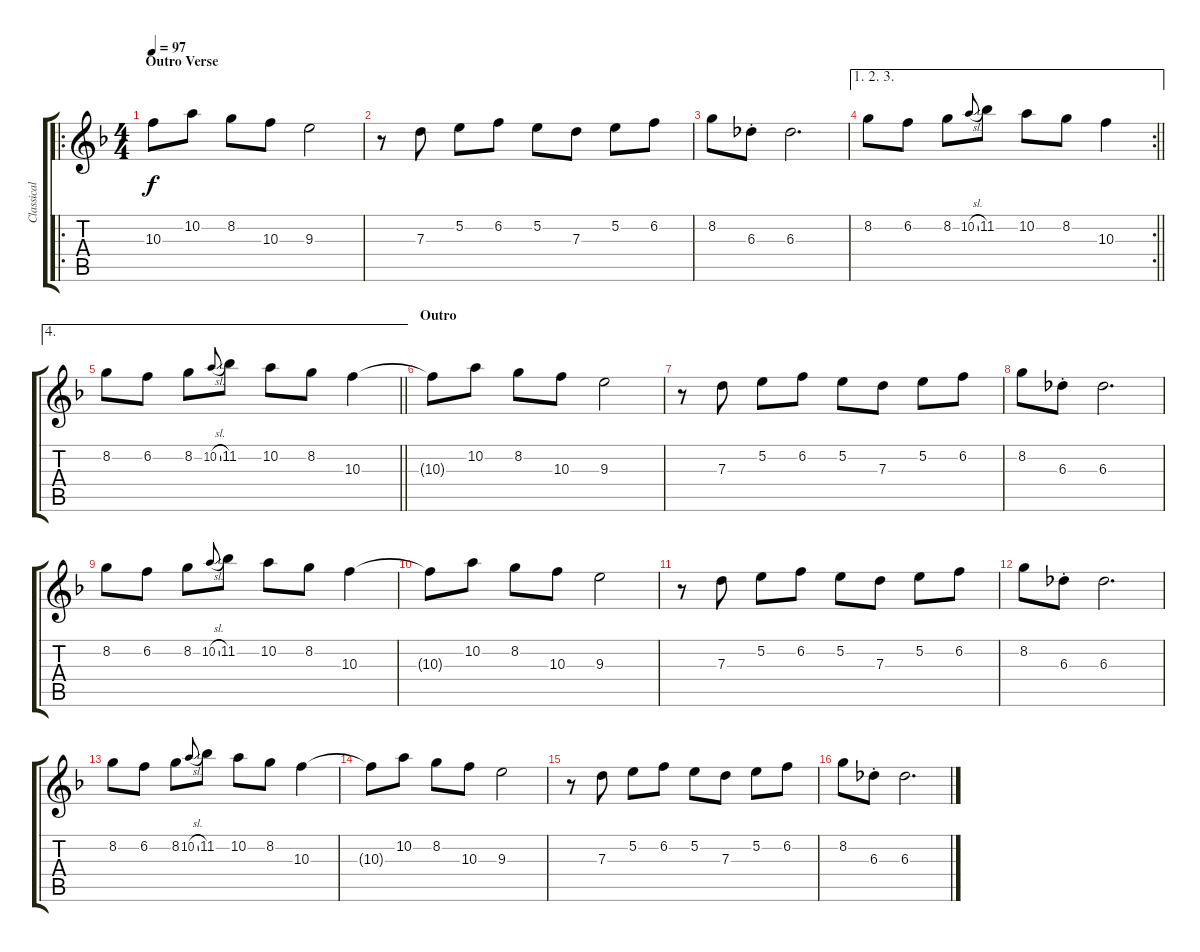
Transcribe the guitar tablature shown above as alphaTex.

\track ("Classical" "Classical") {instrument acousticguitarnylon}
\staff {score tabs}
\tuning (E4 B3 G3 D3 A2 E2) {hide}
\ro
\ts (4 4)
\section ("" "Outro Verse")
\tempo 97
\clef g2
\ks dminor
10.3{t}.8{dy f} 10.2.8 8.2.8 10.3.8 9.3.2 |
r.8 7.3.8 5.2.8 6.2.8 5.2.8 7.3.8 5.2.8 6.2.8 |
8.2.8 6.3{st}.8 6.3.2{d} |
\ae (1 2 3)
\rc 2
\barLineRight lightlight
8.2.8 6.2.8 8.2.8 10.2{sl}.8{gr onbeat} 11.2.8 10.2.8 8.2.8 10.3.4 |
\ae 4
\barLineRight lightlight
8.2.8 6.2.8 8.2.8 10.2{sl}.8{gr onbeat} 11.2.8 10.2.8 8.2.8 10.3.4 |
\section ("" "Outro")
10.3{t}.8 10.2.8 8.2.8 10.3.8 9.3.2 |
r.8 7.3.8 5.2.8 6.2.8 5.2.8 7.3.8 5.2.8 6.2.8 |
8.2.8 6.3{st}.8 6.3.2{d} |
8.2.8 6.2.8 8.2.8 10.2{sl}.8{gr onbeat} 11.2.8 10.2.8 8.2.8 10.3.4 |
10.3{t}.8 10.2.8 8.2.8 10.3.8 9.3.2 |
r.8 7.3.8 5.2.8 6.2.8 5.2.8 7.3.8 5.2.8 6.2.8 |
8.2.8 6.3{st}.8 6.3.2{d} |
8.2.8 6.2.8 8.2.8 10.2{sl}.8{gr onbeat} 11.2.8 10.2.8 8.2.8 10.3.4 |
10.3{t}.8 10.2.8 8.2.8 10.3.8 9.3.2 |
r.8{volume 0} 7.3.8 5.2.8 6.2.8 5.2.8 7.3.8 5.2.8 6.2.8 |
8.2.8 6.3{st}.8 6.3.2{d}
